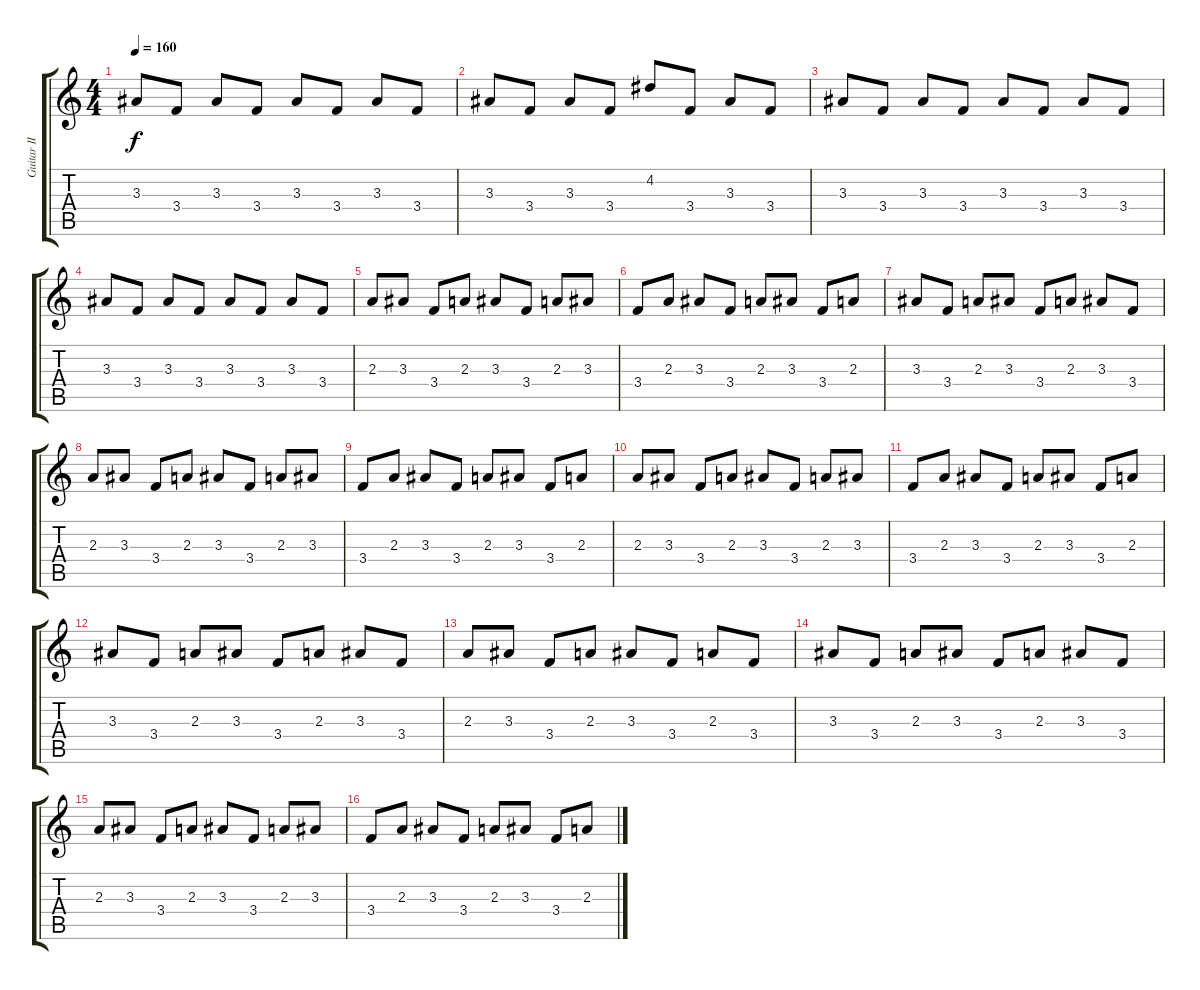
\track ("Guitar II" "Guitar II") {instrument distortionguitar}
\staff {score tabs}
\tuning (E4 B3 G3 D3 A2 D2) {hide}
\ts (4 4)
\tempo 160
\clef g2
\ks c
3.3.8{dy f} 3.4.8 3.3.8 3.4.8 3.3.8 3.4.8 3.3.8 3.4.8 |
3.3.8 3.4.8 3.3.8 3.4.8 4.2.8 3.4.8 3.3.8 3.4.8 |
\section ("" " ")
3.3.8 3.4.8 3.3.8 3.4.8 3.3.8 3.4.8 3.3.8 3.4.8 |
3.3.8 3.4.8 3.3.8 3.4.8 3.3.8 3.4.8 3.3.8 3.4.8 |
2.3.8 3.3.8 3.4.8 2.3.8 3.3.8 3.4.8 2.3.8 3.3.8 |
3.4.8 2.3.8 3.3.8 3.4.8 2.3.8 3.3.8 3.4.8 2.3.8 |
3.3.8 3.4.8 2.3.8 3.3.8 3.4.8 2.3.8 3.3.8 3.4.8 |
2.3.8 3.3.8 3.4.8 2.3.8 3.3.8 3.4.8 2.3.8 3.3.8 |
3.4.8 2.3.8 3.3.8 3.4.8 2.3.8 3.3.8 3.4.8 2.3.8 |
2.3.8 3.3.8 3.4.8 2.3.8 3.3.8 3.4.8 2.3.8 3.3.8 |
3.4.8 2.3.8 3.3.8 3.4.8 2.3.8 3.3.8 3.4.8 2.3.8 |
3.3.8 3.4.8 2.3.8 3.3.8 3.4.8 2.3.8 3.3.8 3.4.8 |
2.3.8 3.3.8 3.4.8 2.3.8 3.3.8 3.4.8 2.3.8 3.4.8 |
3.3.8 3.4.8 2.3.8 3.3.8 3.4.8 2.3.8 3.3.8 3.4.8 |
2.3.8 3.3.8 3.4.8 2.3.8 3.3.8 3.4.8 2.3.8 3.3.8 |
3.4.8 2.3.8 3.3.8 3.4.8 2.3.8 3.3.8 3.4.8 2.3.8
